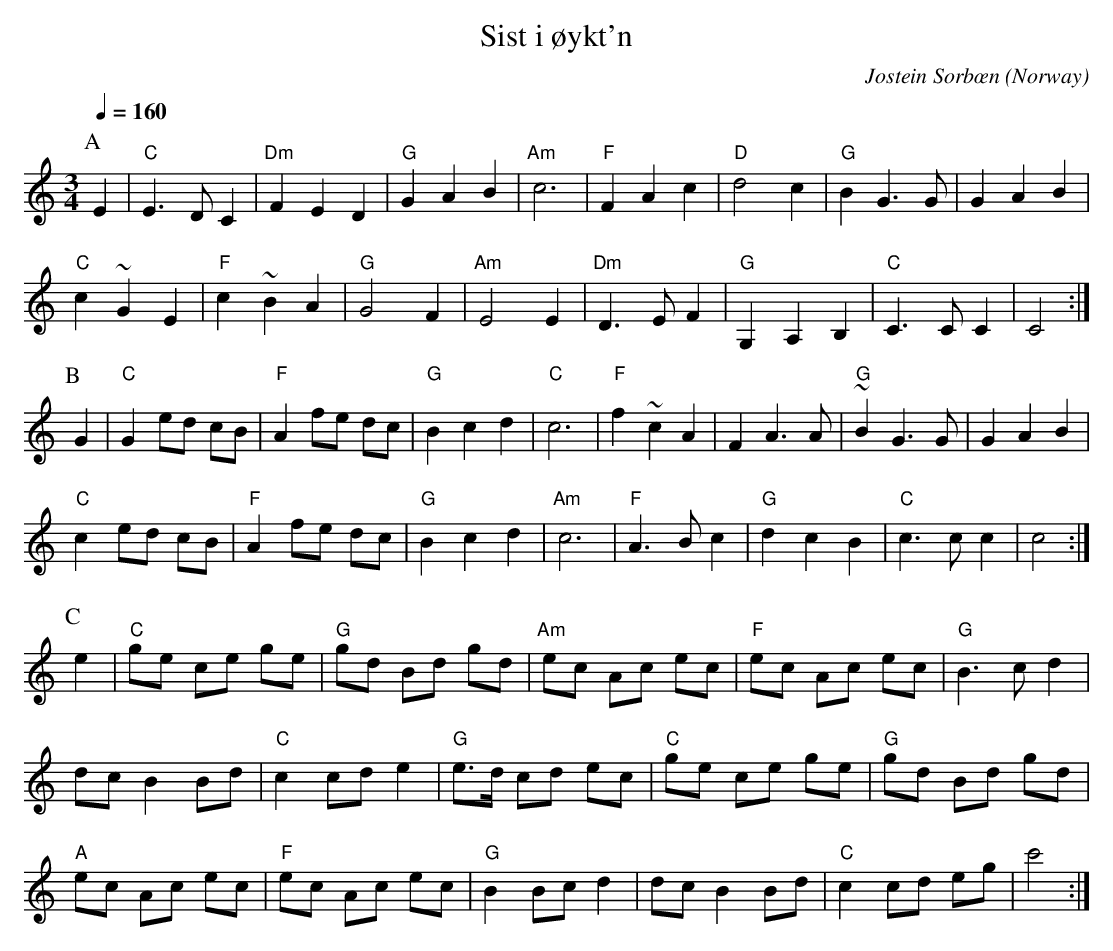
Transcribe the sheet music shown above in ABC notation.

X:1
T:Sist i \/oykt'n
M:3/4
L:1/4
Q:160
C:Jostein S\orb\oen
O:Norway
K:C
P:A
E|"C"E>DC|"Dm"FED|"G"GAB|"Am"c3|\
"F"FAc|"D"d2c|"G"BG>G|GAB|
"C"c~GE|"F"c~BA|"G"G2F|"Am"E2E|\
"Dm"D>EF|"G"G,A,B,|\
"C"C>CC|C2:|
P:B
G|"C"Ge/d/ c/B/|"F"Af/e/ d/c/|"G"Bcd|"C"c3|\
"F"f~cA|FA>A|"G"~BG>G|GAB|
"C"ce/d/ c/B/|"F"Af/e/ d/c/|"G"Bcd|\
"Am"c3|"F"A>Bc|"G"dcB|"C"c>cc|c2:|
P:C
L:1/8
e2|"C"ge ce ge|"G"gd Bd gd|"Am"ec Ac ec|"F"ec Ac ec| "G"B3cd2|
dc B2 Bd| "C"c2cd e2|"G"e>d cd ec|"C"ge ce ge|"G"gd Bd gd|
"A"ec Ac ec|"F"ec Ac ec| "G"B2Bcd2|dc B2Bd|"C"c2cd eg|c'4:|
